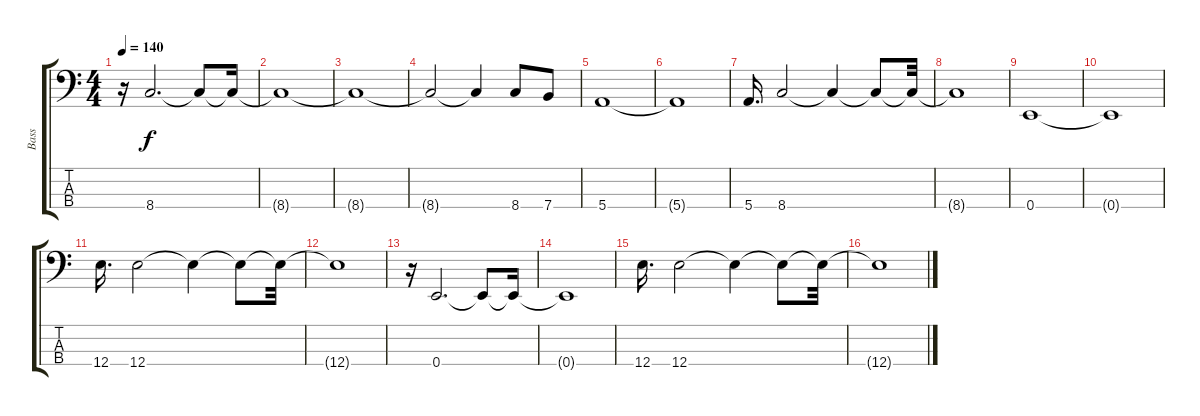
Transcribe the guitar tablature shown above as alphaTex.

\track ("Bass" "Bass") {instrument electricbasspick}
\staff {score tabs}
\tuning (G2 D2 A1 E1) {hide}
\ts (4 4)
\tempo 140
\clef f4
\ks c
r.16{dy f} 8.4.2{d} 8.4{t}.8 8.4{t}.16 |
8.4{t}.1 |
8.4{t}.1 |
8.4{t}.2 8.4{t}.4 8.4.8 7.4.8 |
5.4.1 |
5.4{t}.1 |
5.4.16{d} 8.4.2 8.4{t}.4 8.4{t}.8 8.4{t}.32 |
8.4{t}.1 |
0.4.1 |
0.4{t}.1 |
12.4.16{d} 12.4.2 12.4{t}.4 12.4{t}.8 12.4{t}.32 |
12.4{t}.1 |
r.16 0.4.2{d} 0.4{t}.8 0.4{t}.16 |
0.4{t}.1 |
12.4.16{d} 12.4.2 12.4{t}.4 12.4{t}.8 12.4{t}.32 |
12.4{t}.1
